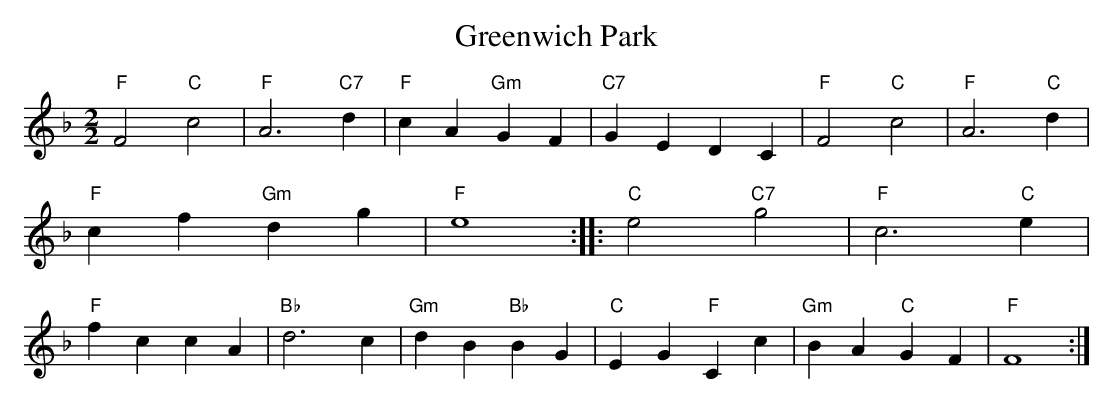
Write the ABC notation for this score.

X:1
T:Greenwich Park
M:2/2
L:1/4
K:F
"F"F2 "C"c2 | "F"A3 "C7"d | "F"cA "Gm"GF | "C7"GE DC | \
"F"F2 "C"c2 | "F"A3 "C"d | "F"cf "Gm"dg | "F"e4 :: \
"C"e2 "C7"g2 | "F"c3 "C"e | "F"fc cA | "Bb"d3 c | \
"Gm"dB "Bb"BG | "C"EG "F"Cc | "Gm"BA "C"GF | "F"F4 :|
